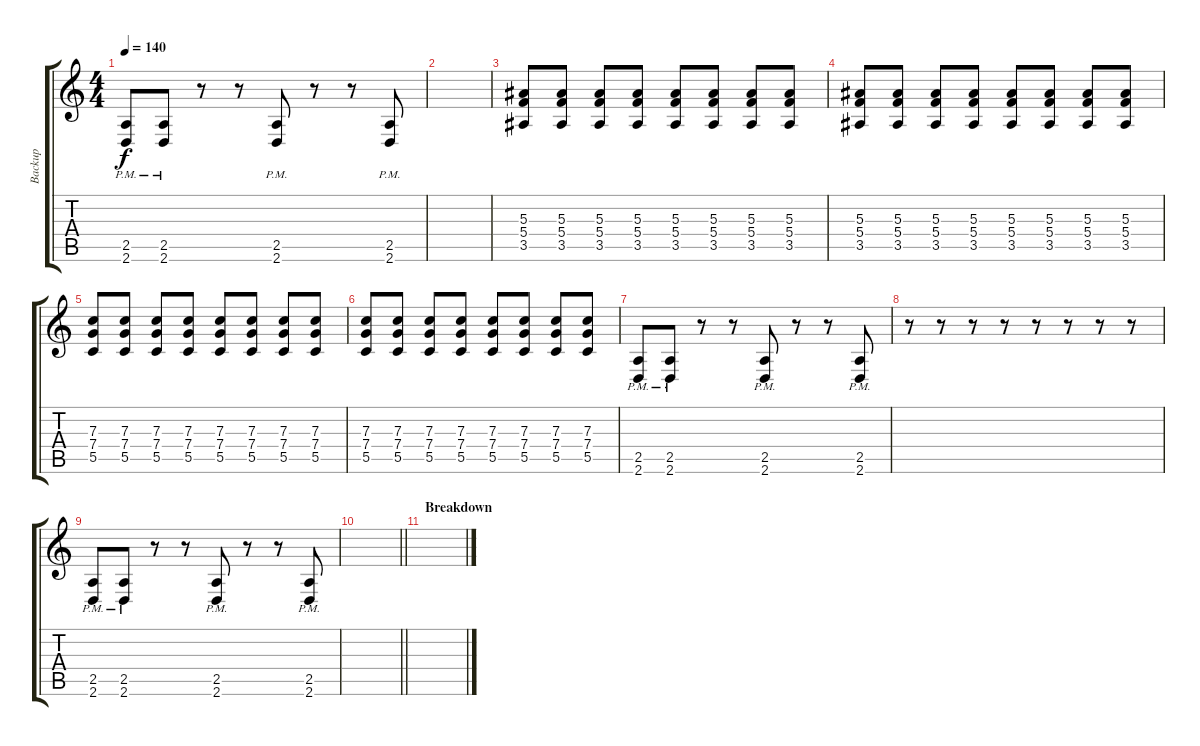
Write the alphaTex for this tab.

\track ("Backup" "Backup") {instrument distortionguitar}
\staff {score tabs}
\tuning (D4 A3 F3 C3 G2 C2) {hide}
\ts (4 4)
\tempo 140
\clef g2
\ks c
(2.5{pm} 2.6{pm}).8{dy f} (2.5{pm} 2.6{pm}).8 r.8 r.8 (2.5{pm} 2.6{pm}).8 r.8 r.8 (2.5{pm} 2.6{pm}).8 |
|
(5.3 5.4 3.5).8 (5.3 5.4 3.5).8 (5.3 5.4 3.5).8 (5.3 5.4 3.5).8 (5.3 5.4 3.5).8 (5.3 5.4 3.5).8 (5.3 5.4 3.5).8 (5.3 5.4 3.5).8 |
(5.3 5.4 3.5).8 (5.3 5.4 3.5).8 (5.3 5.4 3.5).8 (5.3 5.4 3.5).8 (5.3 5.4 3.5).8 (5.3 5.4 3.5).8 (5.3 5.4 3.5).8 (5.3 5.4 3.5).8 |
(7.3 7.4 5.5).8 (7.3 7.4 5.5).8 (7.3 7.4 5.5).8 (7.3 7.4 5.5).8 (7.3 7.4 5.5).8 (7.3 7.4 5.5).8 (7.3 7.4 5.5).8 (7.3 7.4 5.5).8 |
(7.3 7.4 5.5).8 (7.3 7.4 5.5).8 (7.3 7.4 5.5).8 (7.3 7.4 5.5).8 (7.3 7.4 5.5).8 (7.3 7.4 5.5).8 (7.3 7.4 5.5).8 (7.3 7.4 5.5).8 |
(2.5{pm} 2.6{pm}).8 (2.5{pm} 2.6{pm}).8 r.8 r.8 (2.5{pm} 2.6{pm}).8 r.8 r.8 (2.5{pm} 2.6{pm}).8 |
r.8 r.8 r.8 r.8 r.8 r.8 r.8 r.8 |
(2.5{pm} 2.6{pm}).8 (2.5{pm} 2.6{pm}).8 r.8 r.8 (2.5{pm} 2.6{pm}).8 r.8 r.8 (2.5{pm} 2.6{pm}).8 |
\barLineRight lightlight
|
\section ("" "Breakdown")
